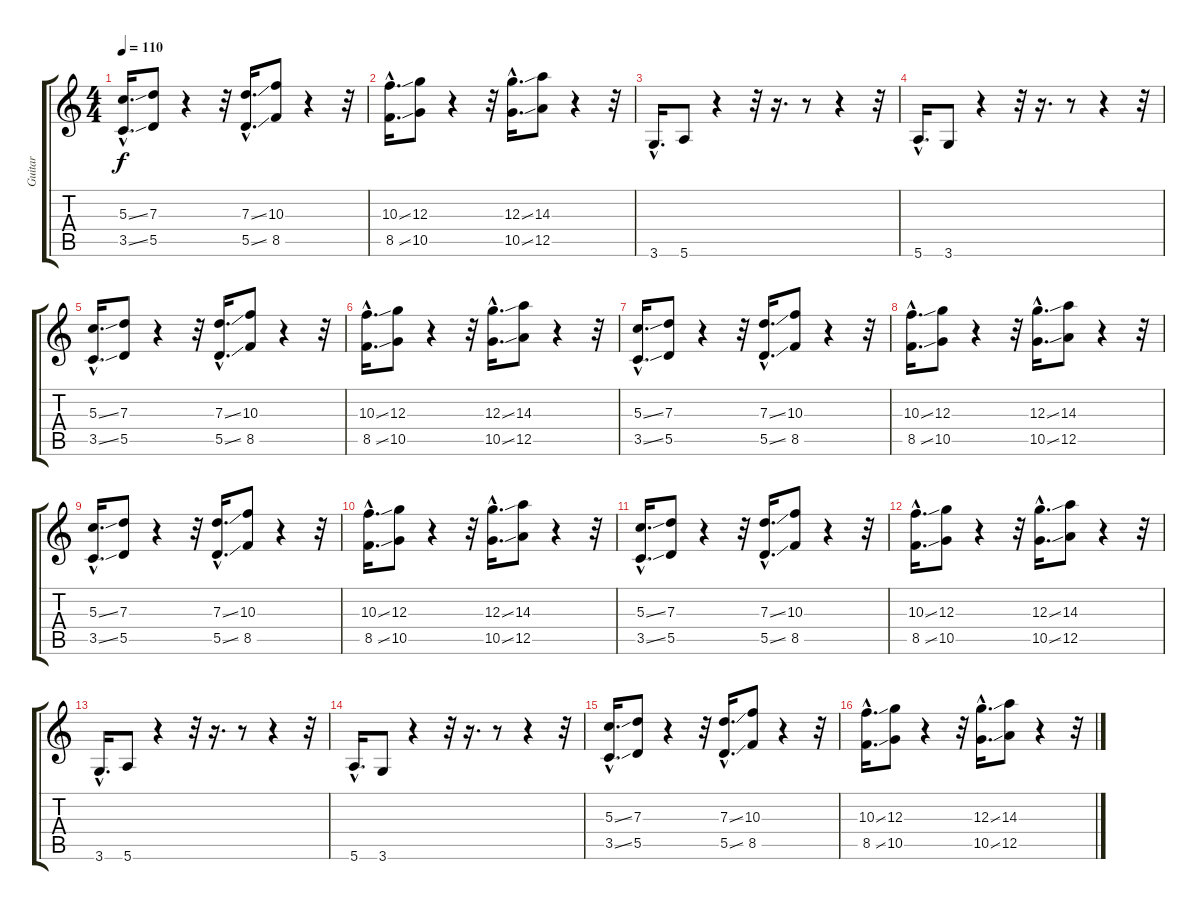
\track ("Guitar" "Guitar") {instrument acousticguitarnylon}
\staff {score tabs}
\tuning (E4 B3 G3 D3 A2 E2) {hide}
\ts (4 4)
\tempo 110
\clef g2
\ks c
(5.3{ss hac} 3.5{ss hac}).16{d dy f} (7.3 5.5).8 r.4 r.32 (7.3{ss hac} 5.5{ss hac}).16{d} (10.3 8.5).8 r.4 r.32 |
(10.3{ss hac} 8.5{ss hac}).16{d} (12.3 10.5).8 r.4 r.32 (12.3{ss hac} 10.5{ss hac}).16{d} (14.3 12.5).8 r.4 r.32 |
3.6{hac}.16{d} 5.6.8 r.4 r.32 r.16{d} r.8 r.4 r.32 |
5.6{hac}.16{d} 3.6.8 r.4 r.32 r.16{d} r.8 r.4 r.32 |
(5.3{ss hac} 3.5{ss hac}).16{d} (7.3 5.5).8 r.4 r.32 (7.3{ss hac} 5.5{ss hac}).16{d} (10.3 8.5).8 r.4 r.32 |
(10.3{ss hac} 8.5{ss hac}).16{d} (12.3 10.5).8 r.4 r.32 (12.3{ss hac} 10.5{ss hac}).16{d} (14.3 12.5).8 r.4 r.32 |
(5.3{ss hac} 3.5{ss hac}).16{d} (7.3 5.5).8 r.4 r.32 (7.3{ss hac} 5.5{ss hac}).16{d} (10.3 8.5).8 r.4 r.32 |
(10.3{ss hac} 8.5{ss hac}).16{d} (12.3 10.5).8 r.4 r.32 (12.3{ss hac} 10.5{ss hac}).16{d} (14.3 12.5).8 r.4 r.32 |
(5.3{ss hac} 3.5{ss hac}).16{d} (7.3 5.5).8 r.4 r.32 (7.3{ss hac} 5.5{ss hac}).16{d} (10.3 8.5).8 r.4 r.32 |
(10.3{ss hac} 8.5{ss hac}).16{d} (12.3 10.5).8 r.4 r.32 (12.3{ss hac} 10.5{ss hac}).16{d} (14.3 12.5).8 r.4 r.32 |
(5.3{ss hac} 3.5{ss hac}).16{d} (7.3 5.5).8 r.4 r.32 (7.3{ss hac} 5.5{ss hac}).16{d} (10.3 8.5).8 r.4 r.32 |
(10.3{ss hac} 8.5{ss hac}).16{d} (12.3 10.5).8 r.4 r.32 (12.3{ss hac} 10.5{ss hac}).16{d} (14.3 12.5).8 r.4 r.32 |
3.6{hac}.16{d} 5.6.8 r.4 r.32 r.16{d} r.8 r.4 r.32 |
5.6{hac}.16{d} 3.6.8 r.4 r.32 r.16{d} r.8 r.4 r.32 |
(5.3{ss hac} 3.5{ss hac}).16{d} (7.3 5.5).8 r.4 r.32 (7.3{ss hac} 5.5{ss hac}).16{d} (10.3 8.5).8 r.4 r.32 |
(10.3{ss hac} 8.5{ss hac}).16{d} (12.3 10.5).8 r.4 r.32 (12.3{ss hac} 10.5{ss hac}).16{d} (14.3 12.5).8 r.4 r.32
